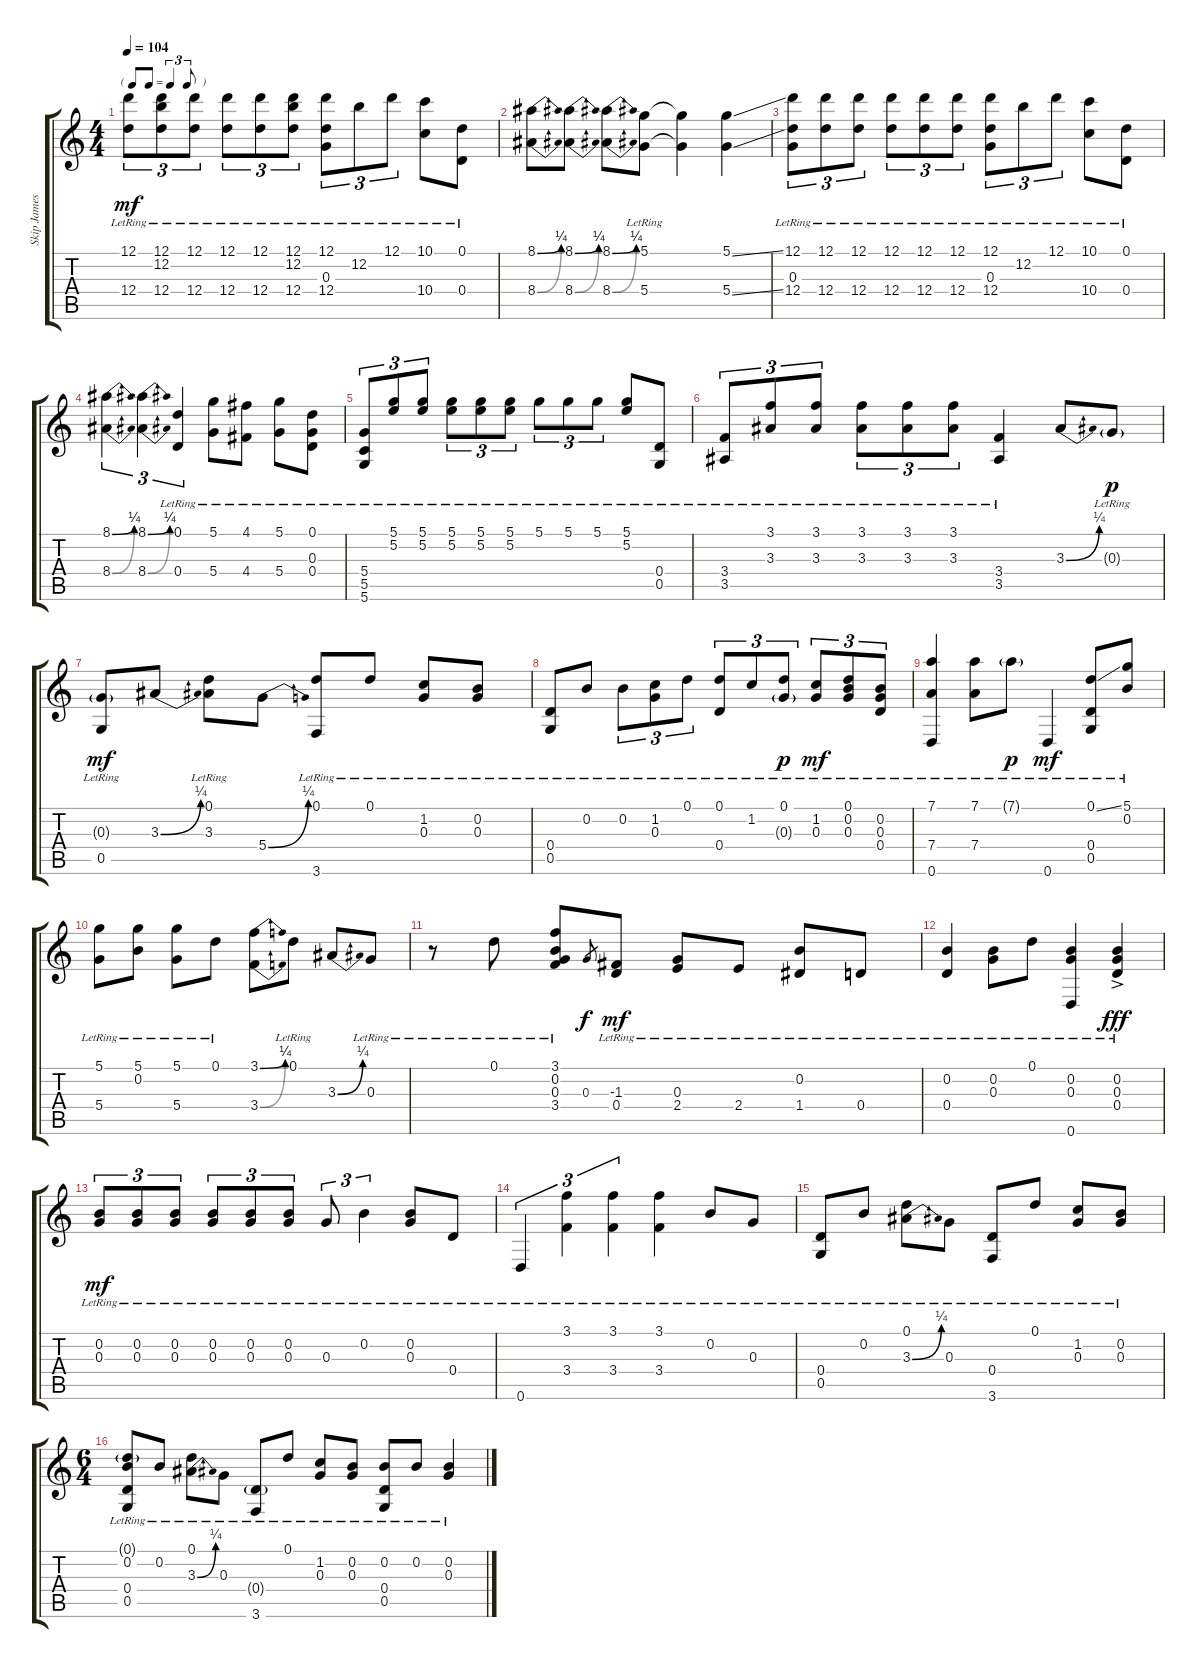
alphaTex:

\track ("Skip James" "Skip James") {instrument acousticguitarsteel}
\staff {score tabs}
\tuning (D4 B3 G3 D3 G2 D2) {hide}
\ts (4 4)
\tf triplet8th
\section ("" "")
\tempo 104
\clef g2
\ks c
(12.1{lr} 12.4{lr}).8{tu (3 2) dy mf} (12.1{lr} 12.2{lr} 12.4{lr}).8{tu (3 2)} (12.1{lr} 12.4{lr}).8{tu (3 2)} (12.1{lr} 12.4{lr}).8{tu (3 2)} (12.1{lr} 12.4{lr}).8{tu (3 2)} (12.1{lr} 12.2{lr} 12.4{lr}).8{tu (3 2)} (12.1{lr} 0.3{lr} 12.4{lr}).8{tu (3 2)} 12.2{lr}.8{tu (3 2)} 12.1{lr}.8{tu (3 2)} (10.1{lr} 10.4{lr}).8 (0.1{lr} 0.4{lr}).8 |
(8.1{be (bend 0 0 60 1)} 8.4{be (bend 0 0 60 1)}).8 (8.1{be (bend 0 0 60 1)} 8.4{be (bend 0 0 60 1)}).8 (8.1{be (bend 0 0 60 1)} 8.4{be (bend 0 0 60 1)}).8 (5.1{lr} 5.4{lr}).8 (5.1{t} 5.4{t}).4 (5.1{ss} 5.4{ss}).4 |
(12.1{lr} 0.3{lr} 12.4{lr}).8{tu (3 2)} (12.1{lr} 12.4{lr}).8{tu (3 2)} (12.1{lr} 12.4{lr}).8{tu (3 2)} (12.1{lr} 12.4{lr}).8{tu (3 2)} (12.1{lr} 12.4{lr}).8{tu (3 2)} (12.1{lr} 12.4{lr}).8{tu (3 2)} (12.1{lr} 0.3{lr} 12.4{lr}).8{tu (3 2)} 12.2{lr}.8{tu (3 2)} 12.1{lr}.8{tu (3 2)} (10.1{lr} 10.4{lr}).8 (0.1{lr} 0.4{lr}).8 |
(8.1{be (bend 0 0 60 1)} 8.4{be (bend 0 0 60 1)}).4{tu (3 2)} (8.1{be (bend 0 0 60 1)} 8.4{be (bend 0 0 60 1)}).4{tu (3 2)} (0.1{lr} 0.4{lr}).4{tu (3 2)} (5.1{lr} 5.4{lr}).8 (4.1{lr} 4.4{lr}).8 (5.1{lr} 5.4{lr}).8 (0.1{lr} 0.3{lr} 0.4{lr}).8 |
(5.4{lr} 5.5{lr} 5.6{lr}).8{tu (3 2)} (5.1{lr} 5.2{lr}).8{tu (3 2)} (5.1{lr} 5.2{lr}).8{tu (3 2)} (5.1{lr} 5.2{lr}).8{tu (3 2)} (5.1{lr} 5.2{lr}).8{tu (3 2)} (5.1{lr} 5.2{lr}).8{tu (3 2)} 5.1{lr}.8{tu (3 2)} 5.1{lr}.8{tu (3 2)} 5.1{lr}.8{tu (3 2)} (5.1{lr} 5.2{lr}).8 (0.4{lr} 0.5{lr}).8 |
(3.4{lr} 3.5{lr}).8{tu (3 2)} (3.1{lr} 3.3{lr}).8{tu (3 2)} (3.1{lr} 3.3{lr}).8{tu (3 2)} (3.1{lr} 3.3{lr}).8{tu (3 2)} (3.1{lr} 3.3{lr}).8{tu (3 2)} (3.1{lr} 3.3{lr}).8{tu (3 2)} (3.4{lr} 3.5{lr}).4 3.3{be (bend 0 0 60 1)}.8 0.3{g lr}.8{dy p} |
(0.3{g lr} 0.5{lr}).8{dy mf} 3.3{be (bend 0 0 60 1)}.8 (0.1{lr} 3.3{lr}).8 5.4{be (bend 0 0 60 1)}.8 (0.1{lr} 3.6{lr}).8 0.1{lr}.8 (1.2{lr} 0.3{lr}).8 (0.2{lr} 0.3{lr}).8 |
(0.4{lr} 0.5{lr}).8 0.2{lr}.8 0.2{lr}.8{tu (3 2)} (1.2{lr} 0.3{lr}).8{tu (3 2)} 0.1{lr}.8{tu (3 2)} (0.1{lr} 0.4{lr}).8{tu (3 2)} 1.2{lr}.8{tu (3 2)} (0.1{lr} 0.3{g lr}).8{tu (3 2) dy p} (1.2{lr} 0.3{lr}).8{tu (3 2) dy mf} (0.1{lr} 0.2{lr} 0.3{lr}).8{tu (3 2)} (0.2{lr} 0.3{lr} 0.4{lr}).8{tu (3 2)} |
(7.1{lr} 7.4{lr} 0.6{lr}).4 (7.1{lr} 7.4{lr}).8 7.1{g lr}.8{dy p} 0.6{lr}.4{dy mf} (0.1{ss} 0.4{lr} 0.5{lr}).8 (5.1{lr} 0.2{lr}).8 |
(5.1{lr} 5.4{lr}).8 (5.1{lr} 0.2{lr}).8 (5.1{lr} 5.4{lr}).8 0.1{lr}.8 (3.1{be (bend 0 0 60 1)} 3.4{be (bend 0 0 60 1)}).8 0.1{lr}.8 3.3{be (bend 0 0 60 1)}.8 0.3{lr}.8 |
r.8 0.1{lr}.8 (3.1{lr} 0.2{lr} 0.3{lr} 3.4{lr}).8 0.3.8{gr dy f} (-1.3 0.4{lr}).8{dy mf} (0.3{lr} 2.4{lr}).8 2.4{lr}.8 (0.2{lr} 1.4{lr}).8 0.4{lr}.8 |
(0.2{lr} 0.4{lr}).4 (0.2{lr} 0.3{lr}).8 0.1{lr}.8 (0.2{lr} 0.3{lr} 0.6{lr}).4 (0.2{ac lr} 0.3{ac lr} 0.4{ac lr}).4{dy fff} |
\section ("" "")
(0.2{lr} 0.3{lr}).8{tu (3 2) dy mf} (0.2{lr} 0.3{lr}).8{tu (3 2)} (0.2{lr} 0.3{lr}).8{tu (3 2)} (0.2{lr} 0.3{lr}).8{tu (3 2)} (0.2{lr} 0.3{lr}).8{tu (3 2)} (0.2{lr} 0.3{lr}).8{tu (3 2)} 0.3{lr}.8{tu (3 2)} 0.2{lr}.4{tu (3 2)} (0.2{lr} 0.3{lr}).8 0.4{lr}.8 |
0.6{lr}.4{tu (3 2)} (3.1{lr} 3.4{lr}).4{tu (3 2)} (3.1{lr} 3.4{lr}).4{tu (3 2)} (3.1{lr} 3.4{lr}).4 0.2{lr}.8 0.3{lr}.8 |
(0.4{lr} 0.5{lr}).8 0.2{lr}.8 (0.1{lr} 3.3{be (bend 0 0 60 1)}).8 0.3{lr}.8 (0.4{lr} 3.6{lr}).8 0.1{lr}.8 (1.2{lr} 0.3{lr}).8 (0.2{lr} 0.3{lr}).8 |
\ts (6 4)
(0.1{g lr} 0.2{lr} 0.4{lr} 0.5{lr}).8 0.2{lr}.8 (0.1{lr} 3.3{be (bend 0 0 60 1)}).8 0.3{lr}.8 (0.4{g lr} 3.6{lr}).8 0.1{lr}.8 (1.2{lr} 0.3{lr}).8 (0.2{lr} 0.3{lr}).8 (0.2{lr} 0.4{lr} 0.5{lr}).8 0.2{lr}.8 (0.2{lr} 0.3{lr}).4
